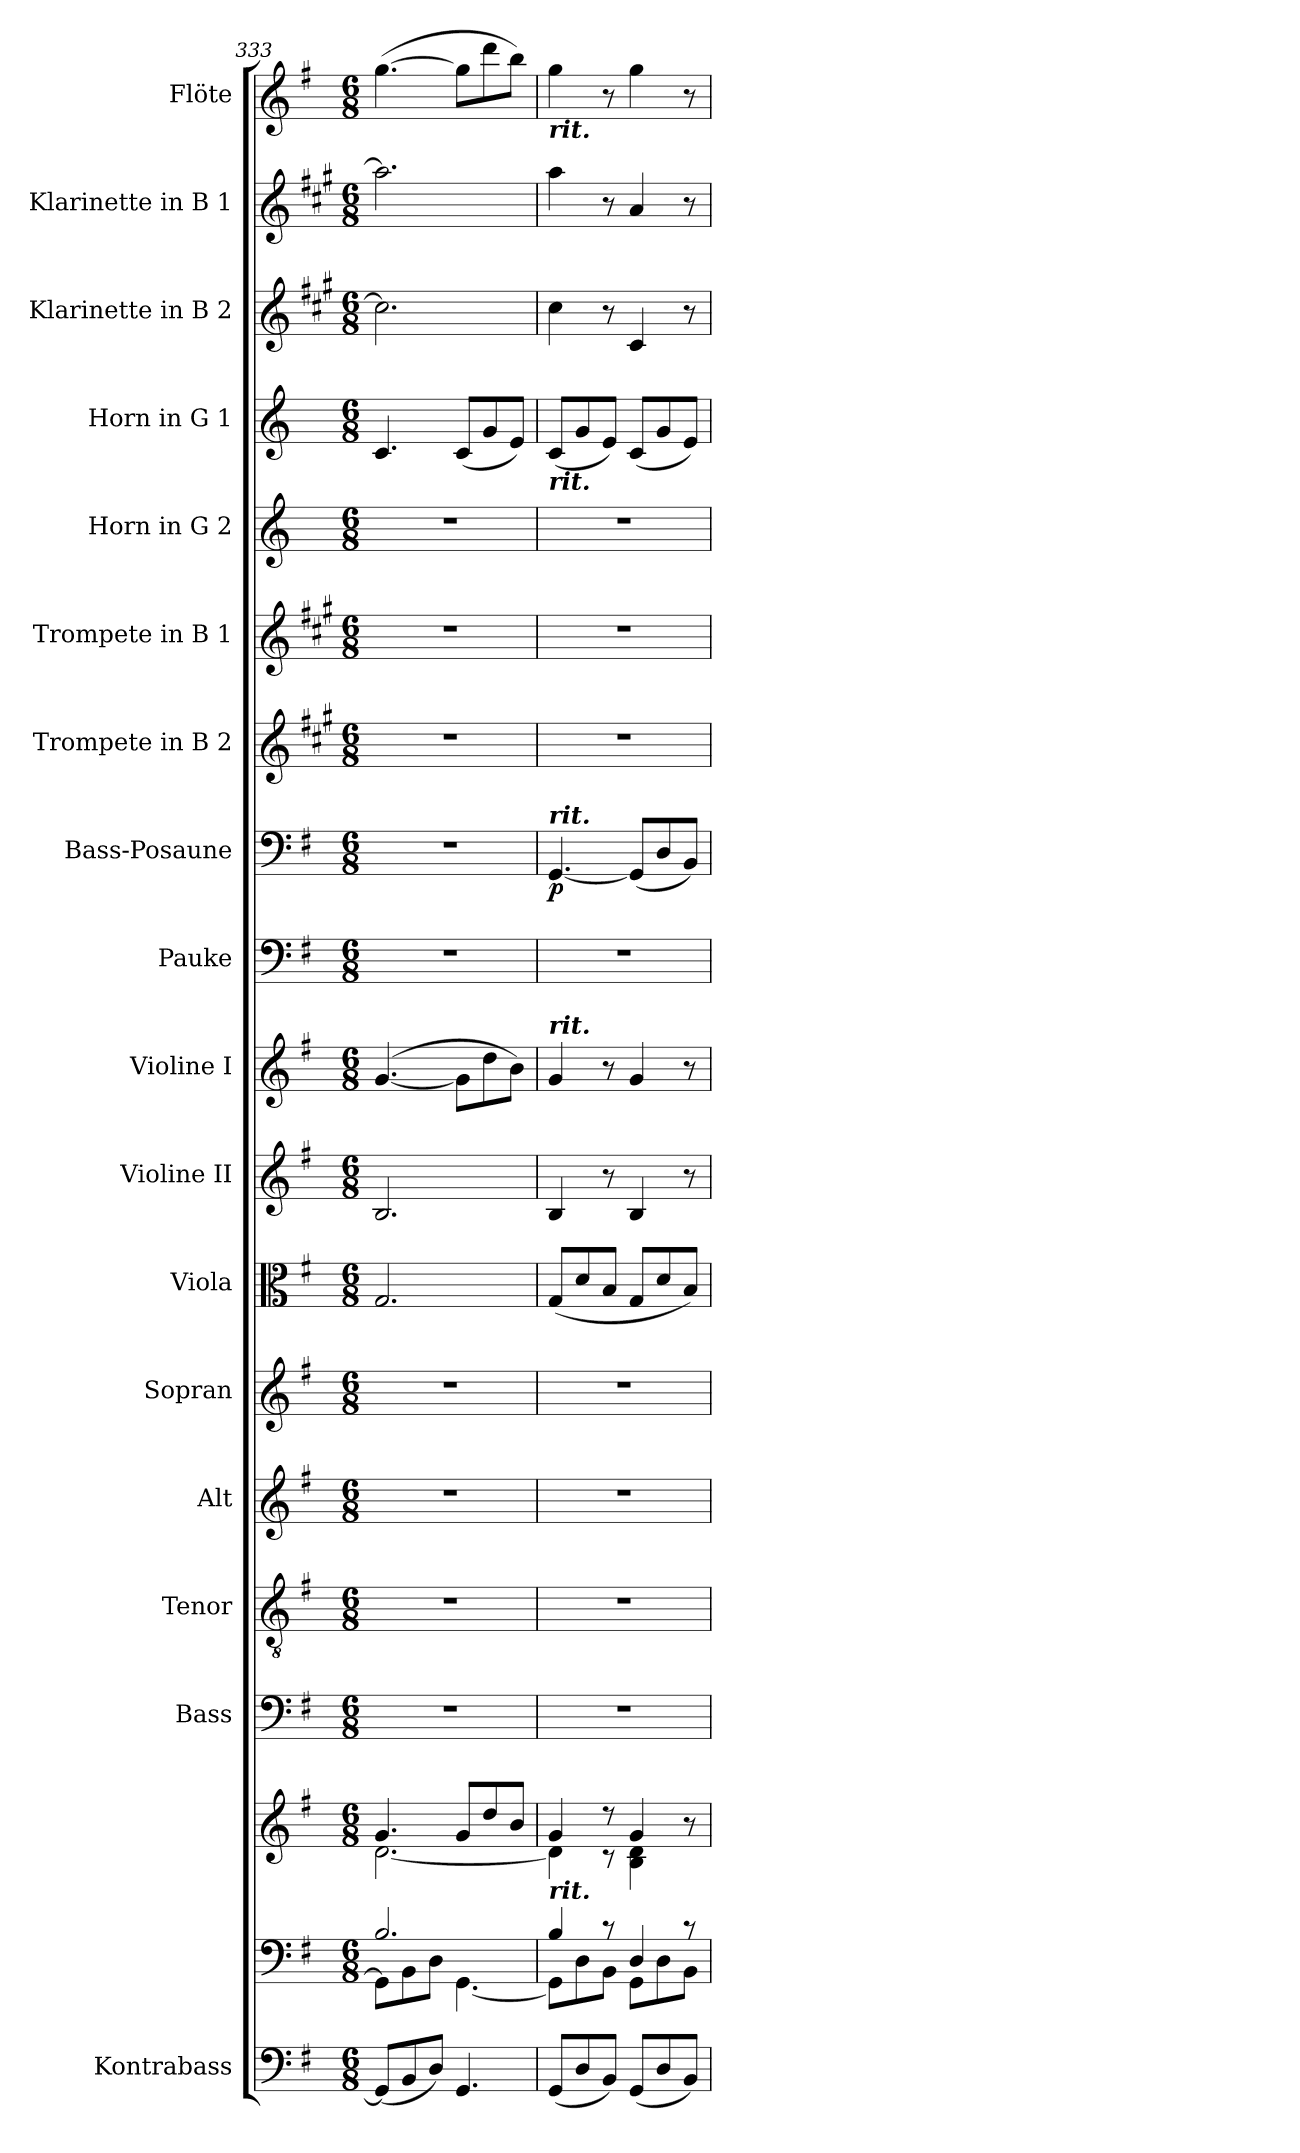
**kern	**kern	**kern	**kern	**kern	**kern	**kern	**kern	**kern	**kern	**kern	**kern	**dynam	**kern	**kern	**kern	**kern	**kern	**kern	**kern
*part18	*part17	*part17	*part16	*part15	*part14	*part13	*part12	*part11	*part10	*part9	*part8	*part8	*part7	*part6	*part5	*part4	*part3	*part2	*part1
*staff19	*staff18	*staff17	*staff16	*staff15	*staff14	*staff13	*staff12	*staff11	*staff10	*staff9	*staff8	*staff8	*staff7	*staff6	*staff5	*staff4	*staff3	*staff2	*staff1
*I"Kontrabass	*	*	*I"Bass	*I"Tenor	*I"Alt	*I"Sopran	*I"Viola	*I"Violine II	*I"Violine I	*I"Pauke	*I"Bass-Posaune	*	*I"Trompete in B 2	*I"Trompete in B 1	*I"Horn in G 2	*I"Horn in G 1	*I"Klarinette in B 2	*I"Klarinette in B 1	*I"Flöte
*I'Kb.	*	*	*I'B	*I'T	*I'A	*I'S	*I'Vla.	*I'Vl. II	*I'Vl. I	*I'Pk.	*I'B. Pos.	*	*	*	*I'Hrn. 2	*I'Hrn. 1	*	*	*I'Fl.
*clefF4	*clefF4	*clefG2	*clefF4	*clefGv2	*clefG2	*clefG2	*clefC3	*clefG2	*clefG2	*clefF4	*clefF4	*	*clefG2	*clefG2	*clefG2	*clefG2	*clefG2	*clefG2	*clefG2
*ITrd7c12	*	*	*	*	*	*	*	*	*	*	*	*	*ITrd1c2	*ITrd1c2	*ITrd3c5	*ITrd3c5	*ITrd1c2	*ITrd1c2	*
*k[f#]	*k[f#]	*k[f#]	*k[f#]	*k[f#]	*k[f#]	*k[f#]	*k[f#]	*k[f#]	*k[f#]	*k[f#]	*k[f#]	*	*k[f#]	*k[f#]	*k[f#]	*k[f#]	*k[f#]	*k[f#]	*k[f#]
*G:	*G:	*G:	*G:	*G:	*G:	*G:	*G:	*G:	*G:	*G:	*G:	*	*G:	*G:	*G:	*G:	*G:	*G:	*G:
*M6/8	*M6/8	*M6/8	*M6/8	*M6/8	*M6/8	*M6/8	*M6/8	*M6/8	*M6/8	*M6/8	*M6/8	*	*M6/8	*M6/8	*M6/8	*M6/8	*M6/8	*M6/8	*M6/8
=333	=333	=333	=333	=333	=333	=333	=333	=333	=333	=333	=333	=333	=333	=333	=333	=333	=333	=333	=333
*	*^	*^	*	*	*	*	*	*	*	*	*	*	*	*	*	*	*	*	*
(<8GGG/L]	2.B/	8GG\L]	4.g/	[<2.d\	2.r	2.r	2.r	2.r	2.G/	2.B/	([4.g/	2.r	2.r	.	2.r	2.r	2.r	4.G/	2.b\]	2.gg\]	(>[4.gg\
8BBB/	.	8BB\	.	.	.	.	.	.	.	.	.	.	.	.	.	.	.	.	.	.	.
8DD/J)	.	8D\J	.	.	.	.	.	.	.	.	.	.	.	.	.	.	.	.	.	.	.
4.GGG/	.	[<4.GG\	8g/L	.	.	.	.	.	.	.	8g\L]	.	.	.	.	.	.	(<8G/L	.	.	8gg\L]
.	.	.	8dd/	.	.	.	.	.	.	.	8dd\	.	.	.	.	.	.	8d/	.	.	8ddd\
.	.	.	8b/J	.	.	.	.	.	.	.	8b\J)	.	.	.	.	.	.	8B/J)	.	.	8bb\J)
=334	=334	=334	=334	=334	=334	=334	=334	=334	=334	=334	=334	=334	=334	=334	=334	=334	=334	=334	=334	=334	=334
!	!	!	!	!	!	!	!	!	!	!	!	!	!	!	!	!	!	!	!	!	!LO:TX:b:Bi:t=rit.
!	!	!	!	!	!	!	!	!	!	!	!	!	!	!	!	!	!	!LO:TX:b:Bi:t=rit.	!	!	!
!	!	!	!	!	!	!	!	!	!	!	!	!	!LO:TX:a:Bi:t=rit.	!	!	!	!	!	!	!	!
!	!	!	!	!	!	!	!	!	!	!	!LO:TX:a:Bi:t=rit.	!	!	!	!	!	!	!	!	!	!
!	!	!	!LO:TX:b:Bi:t=rit.	!	!	!	!	!	!	!	!	!	!	!	!	!	!	!	!	!	!
!	!	!	!	!	!	!	!	!	!	!	!	!	!	!LO:DY:b	!	!	!	!	!	!	!
(<8GGG/L	4B/	8GG\L]	4g/	4d\]	2.r	2.r	2.r	2.r	(<8G/L	4B/	4g/	2.r	[4.GG/	p	2.r	2.r	2.r	(<8G/L	4b\	4gg\	4gg\
8DD/	.	8D\	.	.	.	.	.	.	8d/	.	.	.	.	.	.	.	.	8d/	.	.	.
8BBB/J)	8rc	8BB\J	8r	8r	.	.	.	.	8B/J	8r	8r	.	.	.	.	.	.	8B/J)	8r	8r	8r
(<8GGG/L	4D/	8GG\L	4g/	4B\ 4d\	.	.	.	.	8G/L	4B/	4g/	.	(<8GG/L]	.	.	.	.	(<8G/L	4B/	4g/	4gg\
8DD/	.	8D\	.	.	.	.	.	.	8d/	.	.	.	8D/	.	.	.	.	8d/	.	.	.
8BBB/J)	8rc	8BB\J	8ryy	8r	.	.	.	.	8B/J)	8r	8r	.	8BB/J)	.	.	.	.	8B/J)	8r	8r	8r
*	*v	*v	*	*	*	*	*	*	*	*	*	*	*	*	*	*	*	*	*	*	*
*	*	*v	*v	*	*	*	*	*	*	*	*	*	*	*	*	*	*	*	*	*
=	=	=	=	=	=	=	=	=	=	=	=	=	=	=	=	=	=	=	=
*-	*-	*-	*-	*-	*-	*-	*-	*-	*-	*-	*-	*-	*-	*-	*-	*-	*-	*-	*-
